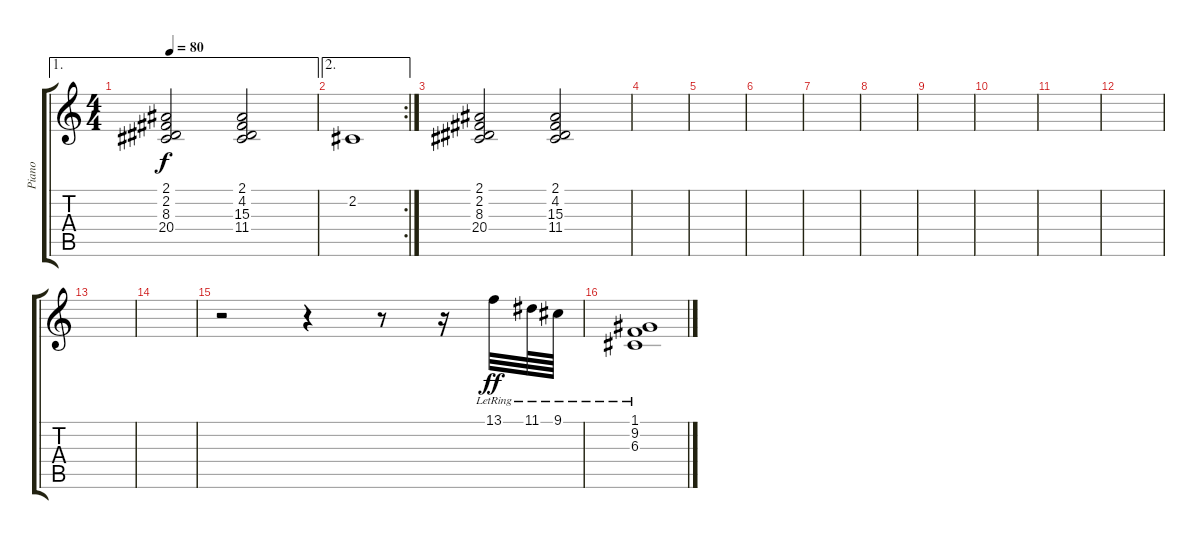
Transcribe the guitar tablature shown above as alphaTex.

\track ("Piano" "Piano") {instrument acousticgrandpiano}
\staff {score tabs}
\tuning (E4 B3 G3 D3 A2 E2) {hide}
\ae 1
\ts (4 4)
\tempo 80
\clef g2
\ks c
(2.1 2.2 8.3 20.4).2{dy f} (2.1 4.2 15.3 11.4).2 |
\ae 2
\rc 2
2.2.1 |
(2.1 2.2 8.3 20.4).2 (2.1 4.2 15.3 11.4).2 |
|
|
|
|
|
|
|
|
|
|
|
r.2 r.4 r.8 r.16 13.1{lr}.32{dy ff} 11.1{lr}.64 9.1{lr}.64 |
(1.1{lr} 9.2{lr} 6.3{lr}).1
